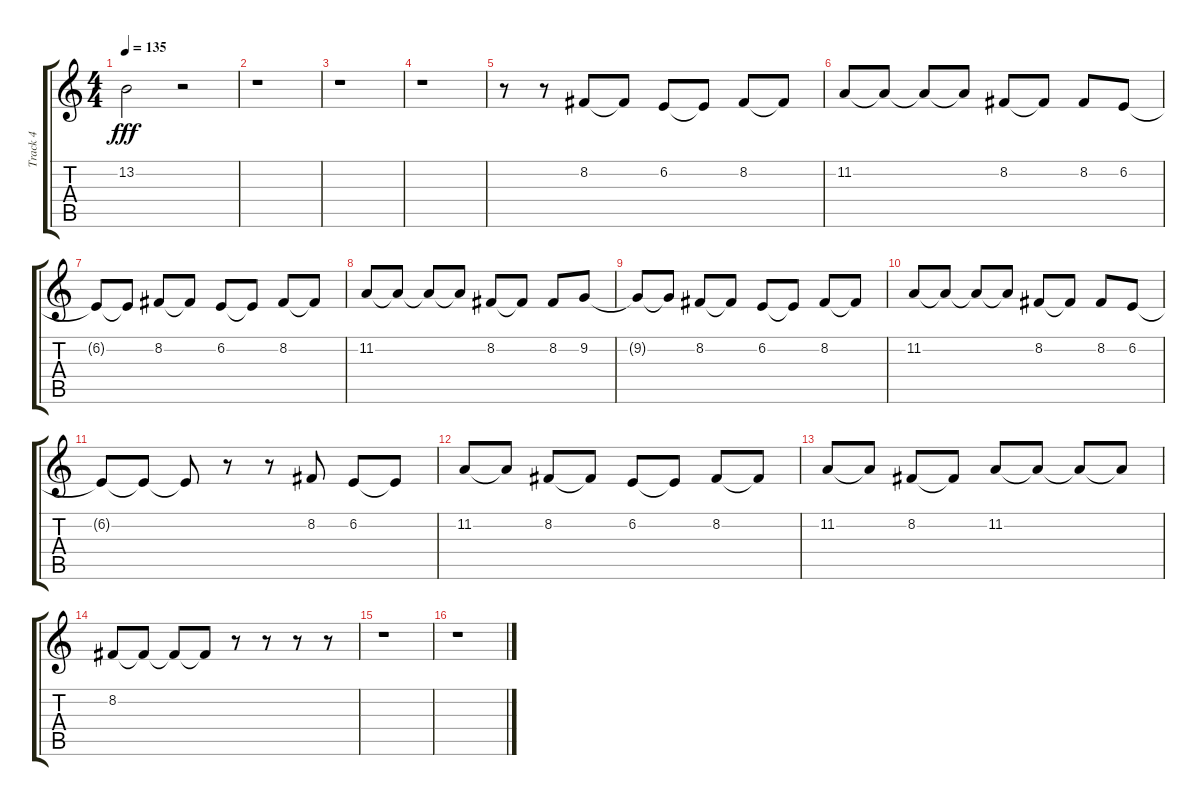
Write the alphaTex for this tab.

\track ("Track 4" "Track 4") {instrument lead2sawtooth}
\staff {score tabs}
\tuning (Eb4 Bb3 Gb3 Db3 Ab2 Db2) {hide}
\ts (4 4)
\tempo 135
\clef g2
\ks c
13.2.2{dy fff} r.2 |
r.1 |
r.1 |
r.1 |
r.8 r.8 8.2.8 8.2{t}.8 6.2.8 6.2{t}.8 8.2.8 8.2{t}.8 |
11.2.8 11.2{t}.8 11.2{t}.8 11.2{t}.8 8.2.8 8.2{t}.8 8.2.8 6.2.8 |
6.2{t}.8 6.2{t}.8 8.2.8 8.2{t}.8 6.2.8 6.2{t}.8 8.2.8 8.2{t}.8 |
11.2.8 11.2{t}.8 11.2{t}.8 11.2{t}.8 8.2.8 8.2{t}.8 8.2.8 9.2.8 |
9.2{t}.8 9.2{t}.8 8.2.8 8.2{t}.8 6.2.8 6.2{t}.8 8.2.8 8.2{t}.8 |
11.2.8 11.2{t}.8 11.2{t}.8 11.2{t}.8 8.2.8 8.2{t}.8 8.2.8 6.2.8 |
6.2{t}.8 6.2{t}.8 6.2{t}.8 r.8 r.8 8.2.8 6.2.8 6.2{t}.8 |
11.2.8 11.2{t}.8 8.2.8 8.2{t}.8 6.2.8 6.2{t}.8 8.2.8 8.2{t}.8 |
11.2.8 11.2{t}.8 8.2.8 8.2{t}.8 11.2.8 11.2{t}.8 11.2{t}.8 11.2{t}.8 |
8.2.8 8.2{t}.8 8.2{t}.8 8.2{t}.8 r.8 r.8 r.8 r.8 |
r.1 |
r.1
